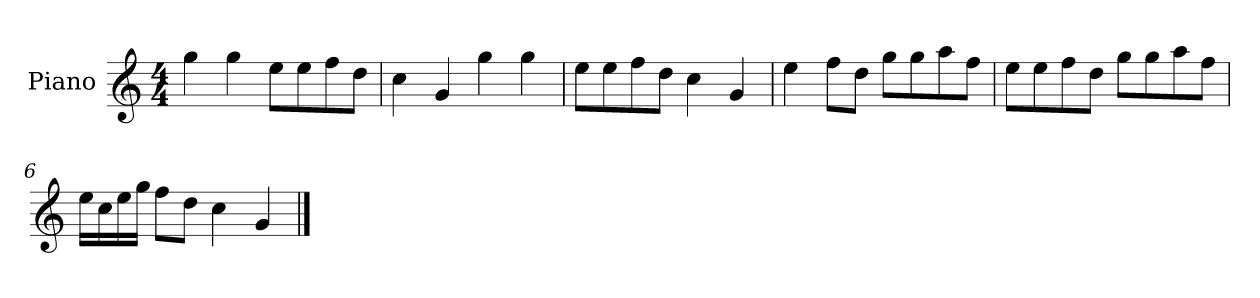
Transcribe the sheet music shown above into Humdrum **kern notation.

**kern
*part1
*staff1
*I"Piano
*I'P-no
*clefG2
*k[]
*M4/4
*MM90
=1
4gg\
4gg\
8ee\L
8ee\
8ff\
8dd\J
=2
4cc\
4g/
4gg\
4gg\
=3
8ee\L
8ee\
8ff\
8dd\J
4cc\
4g/
=4
4ee\
8ff\L
8dd\J
8gg\L
8gg\
8aa\
8ff\J
=5
8ee\L
8ee\
8ff\
8dd\J
8gg\L
8gg\
8aa\
8ff\J
=6
16ee\LL
16cc\
16ee\
16gg\JJ
8ff\L
8dd\J
4cc\
4g/
==
*-
